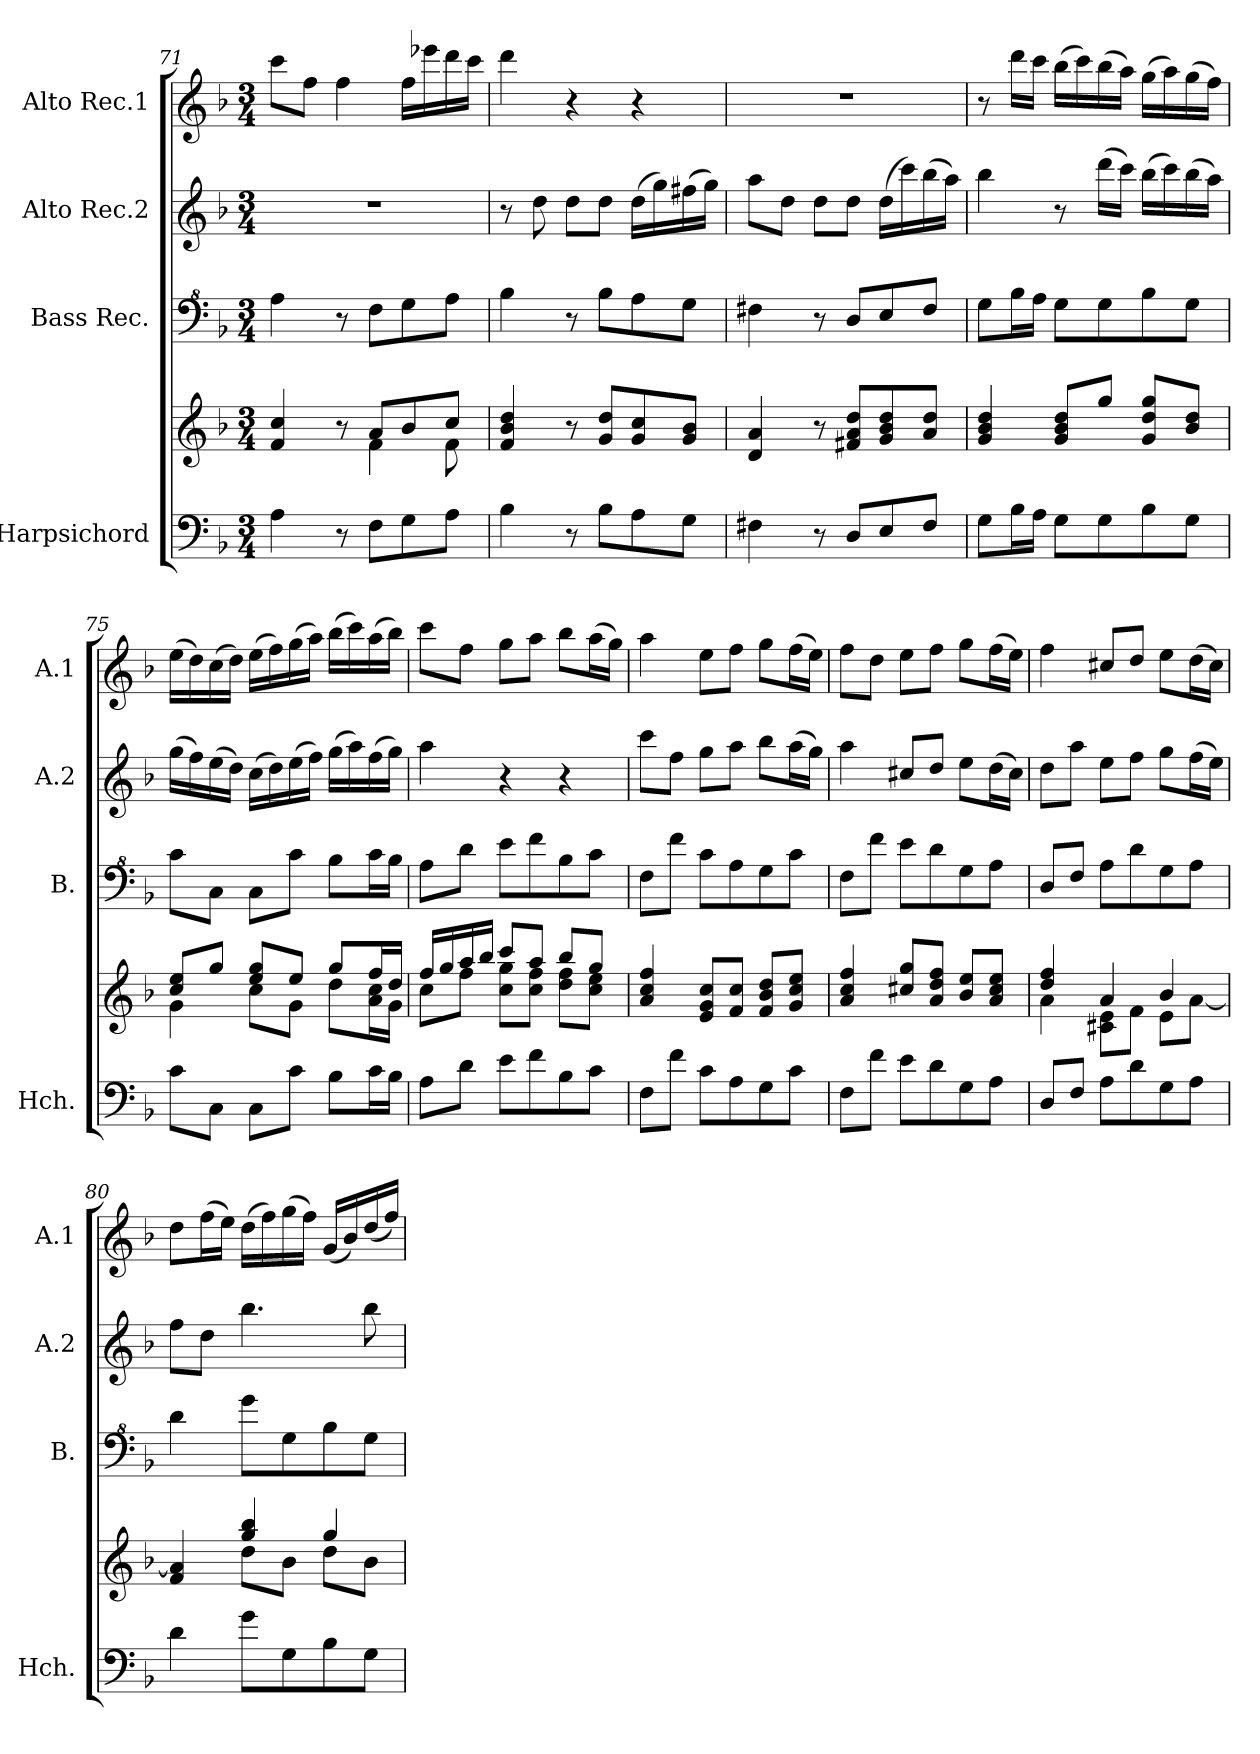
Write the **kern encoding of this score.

**kern	**kern	**kern	**kern	**kern
*part4	*part4	*part3	*part2	*part1
*staff5	*staff4	*staff3	*staff2	*staff1
*I"Harpsichord	*	*I"Bass Rec.	*I"Alto Rec.2	*I"Alto Rec.1
*I'Hch.	*	*I'B.	*I'A.2	*I'A.1
*clefF4	*clefG2	*clefF^4	*clefG2	*clefG2
*k[b-]	*k[b-]	*k[b-]	*k[b-]	*k[b-]
*M3/4	*M3/4	*M3/4	*M3/4	*M3/4
=71	=71	=71	=71	=71
*	*^	*	*	*
4A\	4f/ 4cc/	4.ryy	4a\	2.r	8ccc\L
.	.	.	.	.	8ff\J
8r	8r	.	8r	.	4ff\
8F\L	8a/L	4f\	8f\L	.	.
8G\	8b-/	.	8g\	.	16ff\LL
.	.	.	.	.	16eee-X\
8A\J	8cc/J	8f\	8a\J	.	16ddd\
.	.	.	.	.	16ccc\JJ
*	*v	*v	*	*	*
=72	=72	=72	=72	=72
4B-\	4f/ 4b-/ 4dd/	4b-\	8r	4ddd\
.	.	.	8dd\	.
8r	8r	8r	8dd\L	4r
8B-\L	8g/ 8dd/L	8b-\L	8dd\J	.
8A\	8g/ 8cc/	8a\	(16dd\LL	4r
.	.	.	16gg\)	.
8G\J	8g/ 8b-/J	8g\J	(16ff#X\	.
.	.	.	16gg\JJ)	.
=73	=73	=73	=73	=73
4F#X\	4d/ 4a/	4f#X\	8aa\L	2.r
.	.	.	8dd\J	.
8r	8r	8r	8dd\L	.
8D/L	8f#X/ 8a/ 8dd/L	8d/L	8dd\J	.
8E/	8g/ 8b-/ 8dd/	8e/	(16dd\LL	.
.	.	.	16ccc\)	.
8F#/J	8a/ 8dd/J	8f#/J	(16bb-\	.
.	.	.	16aa\JJ)	.
=74	=74	=74	=74	=74
8G\L	4g/ 4b-/ 4dd/	8g\L	4bb-\	8r
16B-\L	.	16b-\L	.	16ddd\LL
16A\JJ	.	16a\JJ	.	16ccc\JJ
8G\L	8g/ 8b-/ 8dd/L	8g\L	8r	(16bb-\LL
.	.	.	.	16ccc\)
8G\	8gg/J	8g\	(16ddd\LL	(16bb-\
.	.	.	16ccc\JJ)	16aa\JJ)
8B-\	8g/ 8dd/ 8gg/L	8b-\	(16bb-\LL	(16gg\LL
.	.	.	16ccc\)	16aa\)
8G\J	8b-/ 8dd/J	8g\J	(16bb-\	(16gg\
.	.	.	16aa\JJ)	16ff\JJ)
!!LO:LB:g=z
=75	=75	=75	=75	=75
*	*^	*	*	*
8c\L	8cc/ 8ee/L	4g\	8cc\L	(16gg\LL	(16ee\LL
.	.	.	.	16ff\)	16dd\)
8C\J	8gg/J	.	8c\J	(16ee\	(16cc\
.	.	.	.	16dd\JJ)	16dd\JJ)
8C\L	8ee/ 8gg/L	8cc\L	8c\L	(16cc\LL	(16ee\LL
.	.	.	.	16dd\)	16ff\)
8c\J	8ee/J	8g\J	8cc\J	(16ee\	(16gg\
.	.	.	.	16ff\JJ)	16aa\JJ)
8B-\L	8gg/L	8dd\L	8b-\L	(16gg\LL	(16bb-\LL
.	.	.	.	16aa\)	16ccc\)
16c\L	16ff/L	16a\ 16cc\L	16cc\L	(16ff\	(16aa\
16B-\JJ	16dd/JJ	16g\JJ	16b-\JJ	16gg\JJ)	16bb-\JJ)
=76	=76	=76	=76	=76	=76
8A\L	16ff/LL	8cc\L	8a\L	4aa\	8ccc\L
.	16gg/	.	.	.	.
8d\J	16aa/	8ff\J	8dd\J	.	8ff\J
.	16bb-/JJ	.	.	.	.
8e\L	8ccc/L	8cc\ 8gg\L	8ee\L	4r	8gg\L
8f\	8aa/J	8cc\ 8ff\J	8ff\	.	8aa\J
8B-\	8bb-/L	8dd\ 8ff\L	8b-\	4r	8bb-\L
8c\J	8gg/J	8cc\ 8ee\J	8cc\J	.	(16aa\L
.	.	.	.	.	16gg\JJ)
*	*v	*v	*	*	*
=77	=77	=77	=77	=77
8F\L	4a/ 4cc/ 4ff/	8f\L	8ccc\L	4aa\
8f\J	.	8ff\J	8ff\J	.
8c\L	8e/ 8g/ 8cc/L	8cc\L	8gg\L	8ee\L
8A\	8f/ 8cc/J	8a\	8aa\J	8ff\J
8G\	8f/ 8b-/ 8dd/L	8g\	8bb-\L	8gg\L
8c\J	8g/ 8cc/ 8ee/J	8cc\J	(16aa\L	(16ff\L
.	.	.	16gg\JJ)	16ee\JJ)
=78	=78	=78	=78	=78
8F\L	4a/ 4cc/ 4ff/	8f\L	4aa\	8ff\L
8f\J	.	8ff\J	.	8dd\J
8e\L	8cc#X/ 8gg/L	8ee\L	8cc#X/L	8ee\L
8d\	8a/ 8dd/ 8ff/J	8dd\	8dd/J	8ff\J
8G\	8b-/ 8ee/L	8g\	8ee\L	8gg\L
8A\J	8a/ 8cc#/ 8ee/J	8a\J	(16dd\L	(16ff\L
.	.	.	16cc#\JJ)	16ee\JJ)
=79	=79	=79	=79	=79
*	*^	*	*	*
8D/L	4dd/ 4ff/	4a\	8d/L	8dd\L	4ff\
8F/J	.	.	8f/J	8aa\J	.
8A\L	4a/	8c#X\ 8e\L	8a\L	8ee\L	8cc#X/L
8d\	.	8f\J	8dd\	8ff\J	8dd/J
8G\	4b-/	8e\L	8g\	8gg\L	8ee\L
8A\J	.	[8a\J	8a\J	(16ff\L	(16dd\L
.	.	.	.	16ee\JJ)	16cc#\JJ)
=80	=80	=80	=80	=80	=80
4d\	4f/ 4a/]	4ryy	4dd\	8ff\L	8dd\L
.	.	.	.	8dd\J	(16ff\L
.	.	.	.	.	16ee\JJ)
8g\L	4gg/ 4bb-/	8dd\L	8gg\L	4.bb-\	(16dd\LL
.	.	.	.	.	16ff\)
8G\	.	8b-\J	8g\	.	(16gg\
.	.	.	.	.	16ff\JJ)
8B-\	4gg/	8dd\L	8b-\	.	(16g/LL
.	.	.	.	.	16b-/)
8G\J	.	8b-\J	8g\J	8bb-\	(16dd/
.	.	.	.	.	16ff/JJ)
*	*v	*v	*	*	*
=	=	=	=	=
*-	*-	*-	*-	*-
